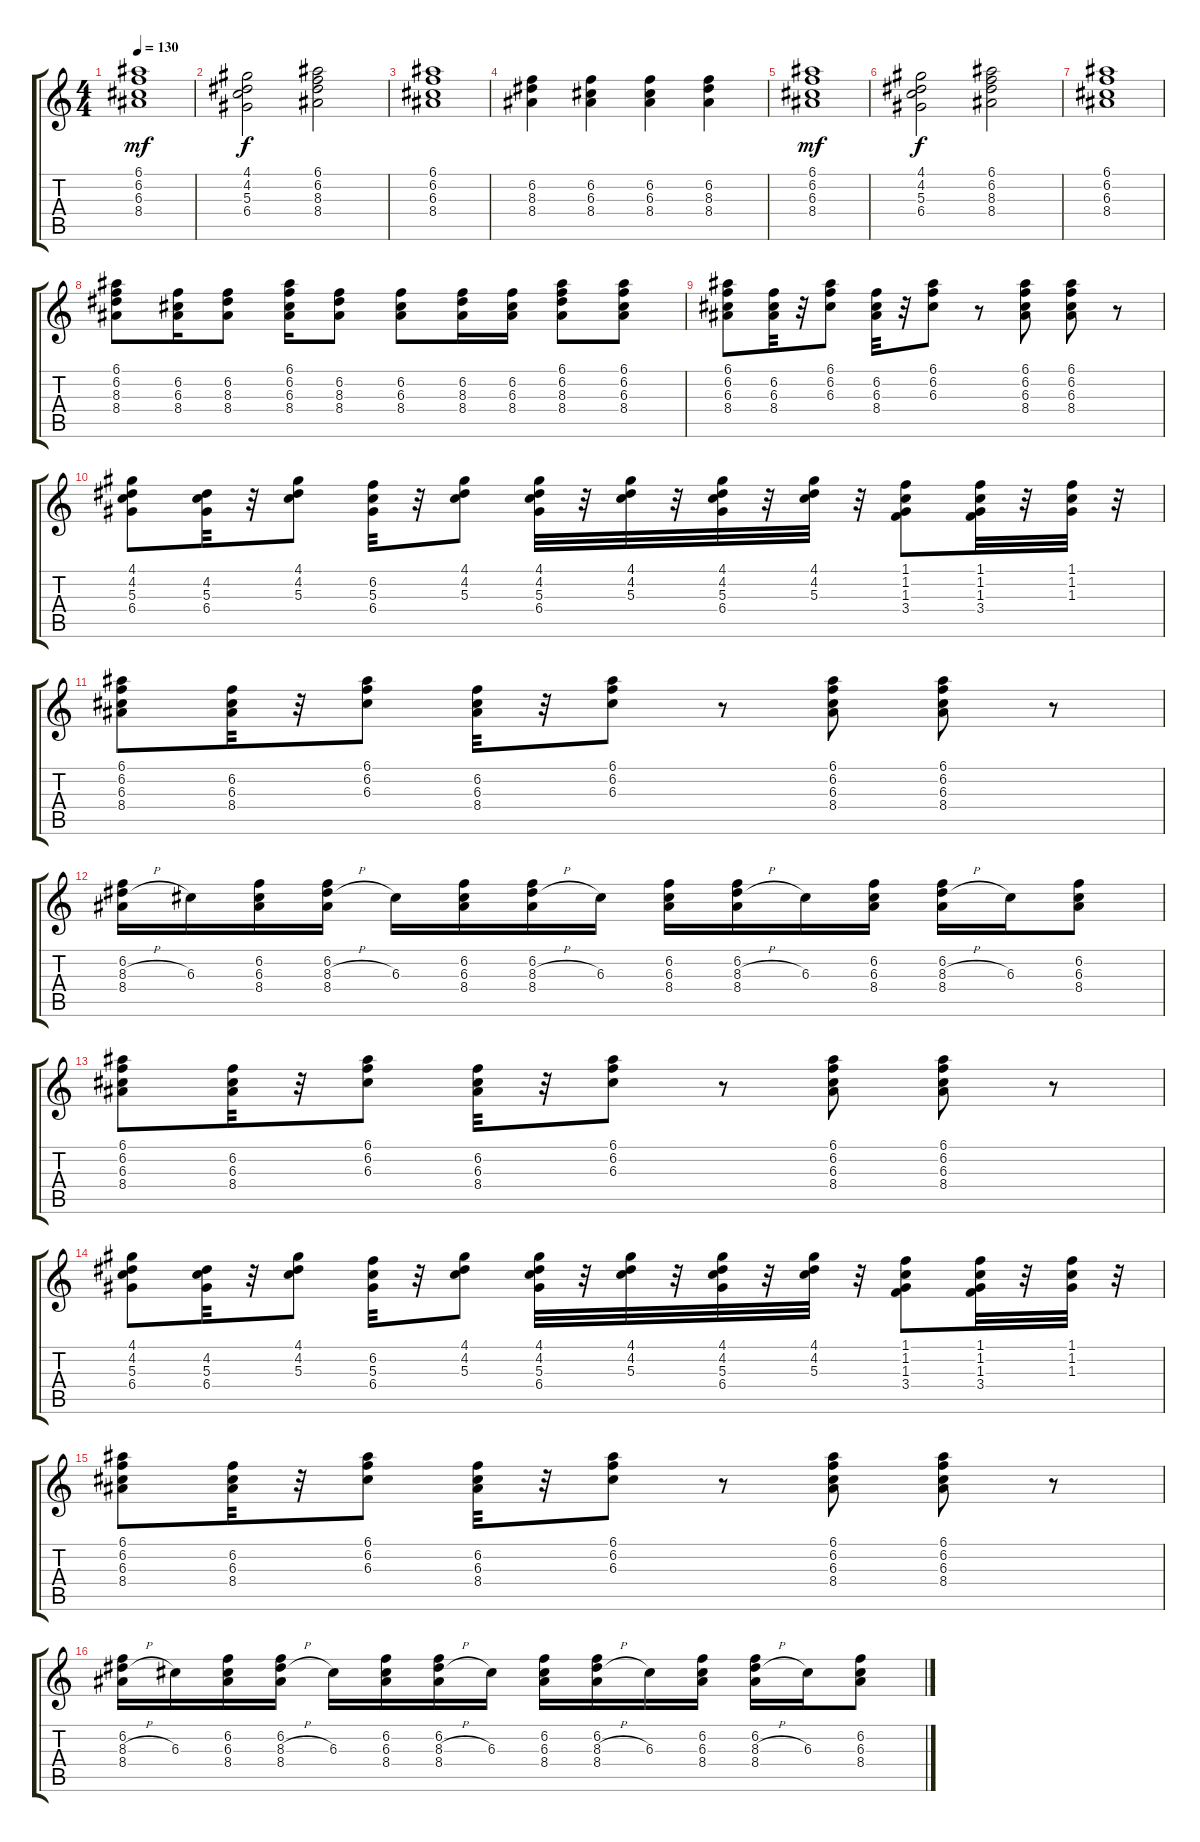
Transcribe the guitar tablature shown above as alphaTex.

\track "" {instrument electricguitarclean}
\staff {score tabs}
\tuning (E4 B3 G3 D3 A2 E2) {hide}
\ts (4 4)
\tempo 130
\clef g2
\ks c
(6.1 6.2 6.3 8.4).1{dy mf} |
(4.1 4.2 5.3 6.4).2{dy f} (6.1 6.2 8.3 8.4).2 |
(6.1 6.2 6.3 8.4).1 |
(6.2 8.3 8.4).4 (6.2 6.3 8.4).4 (6.2 6.3 8.4).4 (6.2 8.3 8.4).4 |
(6.1 6.2 6.3 8.4).1{dy mf} |
(4.1 4.2 5.3 6.4).2{dy f} (6.1 6.2 8.3 8.4).2 |
(6.1 6.2 6.3 8.4).1 |
(6.1 6.2 8.3 8.4).8 (6.2 6.3 8.4).16 (6.2 8.3 8.4).8 (6.1 6.2 6.3 8.4).16 (6.2 8.3 8.4).8 (6.2 6.3 8.4).8 (6.2 8.3 8.4).16 (6.2 6.3 8.4).16 (6.1 6.2 8.3 8.4).8 (6.1 6.2 6.3 8.4).8 |
(6.1 6.2 6.3 8.4).8 (6.2 6.3 8.4).32 r.32 (6.1 6.2 6.3).8 (6.2 6.3 8.4).32 r.32 (6.1 6.2 6.3).8 r.8 (6.1 6.2 6.3 8.4).8 (6.1 6.2 6.3 8.4).8 r.8 |
(4.1 4.2 5.3 6.4).8 (4.2 5.3 6.4).32 r.32 (4.1 4.2 5.3).8 (6.2 5.3 6.4).32 r.32 (4.1 4.2 5.3).8 (4.1 4.2 5.3 6.4).32 r.32 (4.1 4.2 5.3).32 r.32 (4.1 4.2 5.3 6.4).32 r.32 (4.1 4.2 5.3).32 r.32 (1.1 1.2 1.3 3.4).8 (1.1 1.2 1.3 3.4).32 r.32 (1.1 1.2 1.3).32 r.32 |
(6.1 6.2 6.3 8.4).8 (6.2 6.3 8.4).32 r.32 (6.1 6.2 6.3).8 (6.2 6.3 8.4).32 r.32 (6.1 6.2 6.3).8 r.8 (6.1 6.2 6.3 8.4).8 (6.1 6.2 6.3 8.4).8 r.8 |
(6.2 8.3{h} 8.4).16 6.3.16 (6.2 6.3 8.4).16 (6.2 8.3{h} 8.4).16 6.3.16 (6.2 6.3 8.4).16 (6.2 8.3{h} 8.4).16 6.3.16 (6.2 6.3 8.4).16 (6.2 8.3{h} 8.4).16 6.3.16 (6.2 6.3 8.4).16 (6.2 8.3{h} 8.4).16 6.3.16 (6.2 6.3 8.4).8 |
(6.1 6.2 6.3 8.4).8 (6.2 6.3 8.4).32 r.32 (6.1 6.2 6.3).8 (6.2 6.3 8.4).32 r.32 (6.1 6.2 6.3).8 r.8 (6.1 6.2 6.3 8.4).8 (6.1 6.2 6.3 8.4).8 r.8 |
(4.1 4.2 5.3 6.4).8 (4.2 5.3 6.4).32 r.32 (4.1 4.2 5.3).8 (6.2 5.3 6.4).32 r.32 (4.1 4.2 5.3).8 (4.1 4.2 5.3 6.4).32 r.32 (4.1 4.2 5.3).32 r.32 (4.1 4.2 5.3 6.4).32 r.32 (4.1 4.2 5.3).32 r.32 (1.1 1.2 1.3 3.4).8 (1.1 1.2 1.3 3.4).32 r.32 (1.1 1.2 1.3).32 r.32 |
(6.1 6.2 6.3 8.4).8 (6.2 6.3 8.4).32 r.32 (6.1 6.2 6.3).8 (6.2 6.3 8.4).32 r.32 (6.1 6.2 6.3).8 r.8 (6.1 6.2 6.3 8.4).8 (6.1 6.2 6.3 8.4).8 r.8 |
(6.2 8.3{h} 8.4).16 6.3.16 (6.2 6.3 8.4).16 (6.2 8.3{h} 8.4).16 6.3.16 (6.2 6.3 8.4).16 (6.2 8.3{h} 8.4).16 6.3.16 (6.2 6.3 8.4).16 (6.2 8.3{h} 8.4).16 6.3.16 (6.2 6.3 8.4).16 (6.2 8.3{h} 8.4).16 6.3.16 (6.2 6.3 8.4).8
